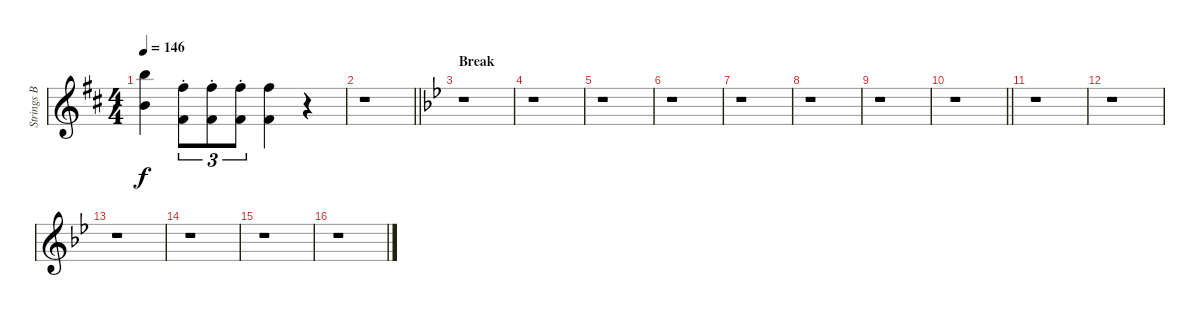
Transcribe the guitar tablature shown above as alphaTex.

\track ("Strings B" "Strings B") {instrument frenchhorn}
\staff {score}
\tuning (E4 B3 G3 D3 A2 E2) {hide}
\ts (4 4)
\tempo 146
\clef g2
\ks bminor
(19.1 16.3).4{dy f} (19.2{st} 16.4{st}).8{tu (3 2)} (19.2{st} 16.4{st}).8{tu (3 2)} (19.2{st} 16.4{st}).8{tu (3 2)} (19.2 16.4).4 r.4 |
\barLineRight lightlight
r.1 |
\section ("" "Break")
\ks gminor
r.1 |
r.1 |
r.1 |
r.1 |
r.1 |
r.1 |
r.1 |
\barLineRight lightlight
r.1 |
\section ("" "")
r.1 |
r.1 |
r.1 |
r.1 |
r.1 |
r.1
